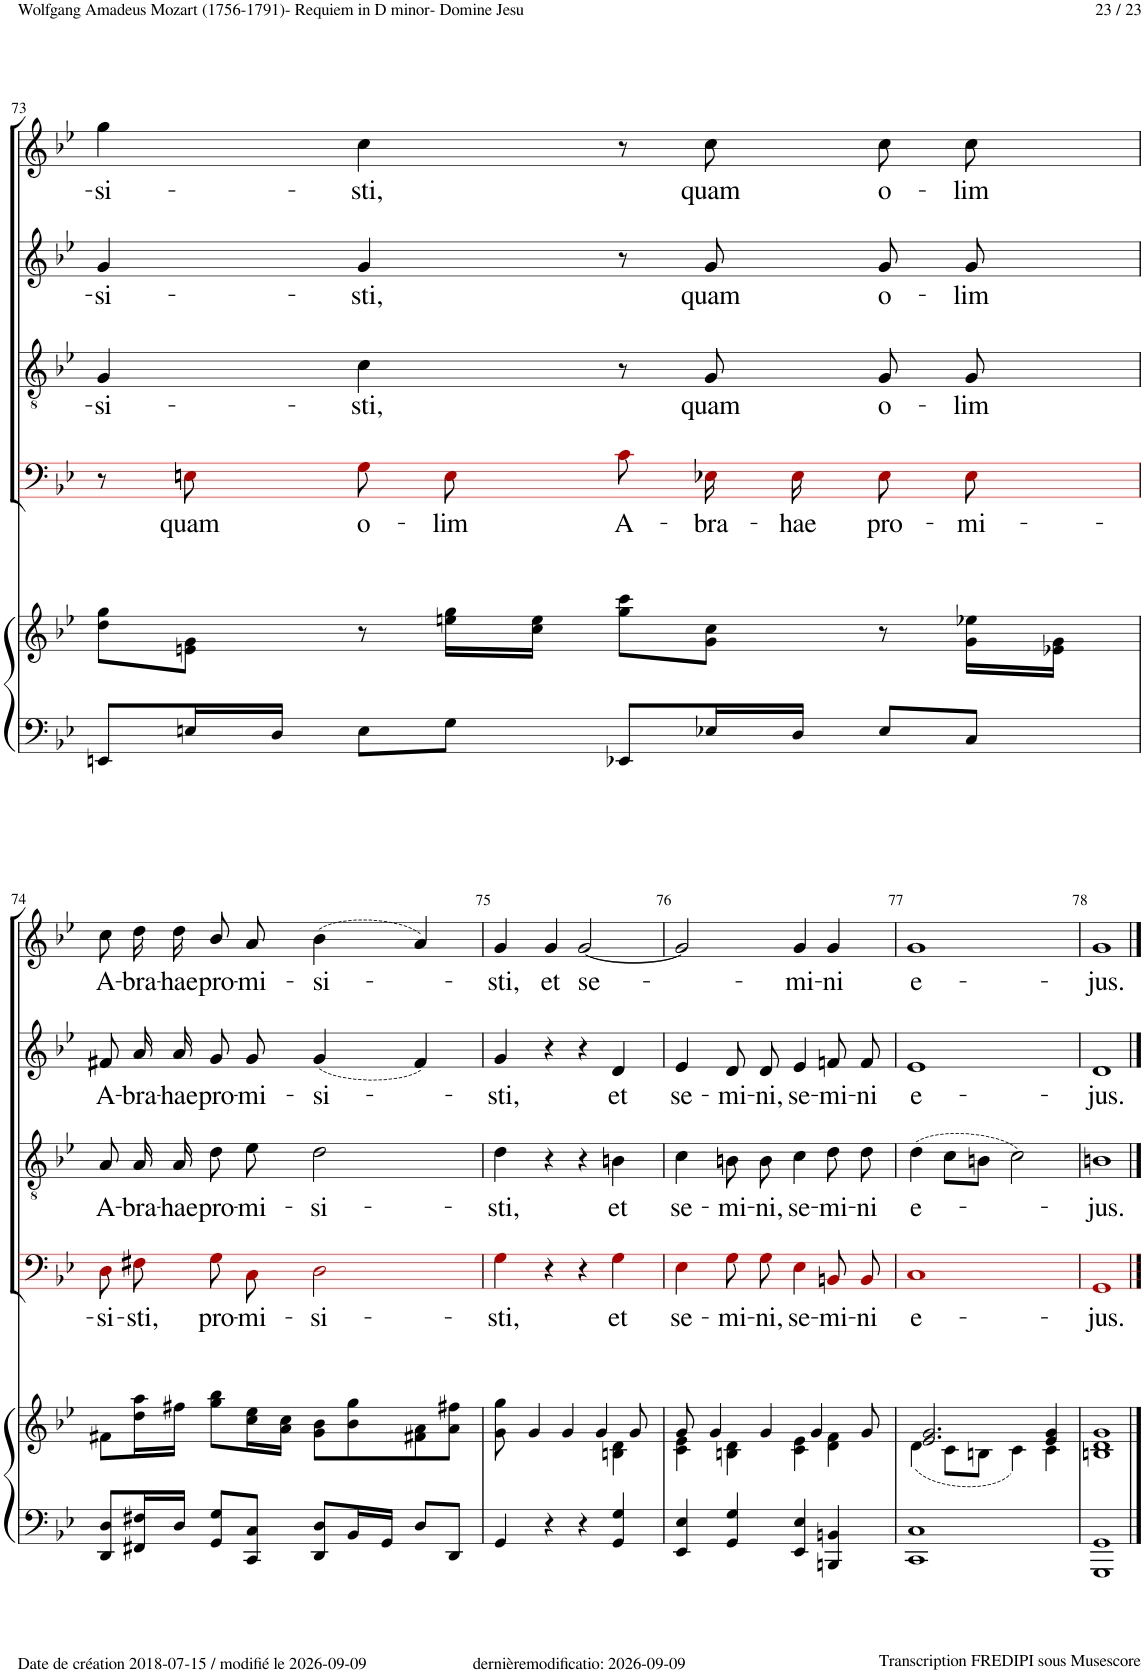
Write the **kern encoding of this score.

**kern	**kern	**kern	**text	**kern	**text	**kern	**text	**kern	**text
*part5	*part5	*part4	*part4	*part3	*part3	*part2	*part2	*part1	*part1
*staff6	*staff5	*staff4	*staff4	*staff3	*staff3	*staff2	*staff2	*staff1	*staff1
*I"Piano	*	*I"Bass	*	*I"Tenor	*	*I"Alto	*	*I"Soprano	*
*I'Pno	*	*	*	*	*	*	*	*	*
!!LO:PB:g=z
*clefF4	*clefG2	*clefF4	*	*clefGv2	*	*clefG2	*	*clefG2	*
*	*	*ITrd8c14	*	*	*	*	*	*	*
*k[b-e-]	*k[b-e-]	*k[b-e-]	*	*k[b-e-]	*	*k[b-e-]	*	*k[b-e-]	*
*M4/4	*M4/4	*M4/4	*	*M4/4	*	*M4/4	*	*M4/4	*
*met(c)	*met(c)	*met(c)	*	*met(c)	*	*met(c)	*	*met(c)	*
=73	=73	=73	=73	=73	=73	=73	=73	=73	=73
!	!	!	!	!	!LO:LY:b	!	!LO:LY:b	!	!LO:LY:b
8EEn/L	8dd\ 8gg\L	8r	.	4G!/	-si-	4g!/	-si-	4gg!\	-si-
!	!	!	!LO:LY:b	!	!	!	!	!	!
16En/L	8en\ 8g\J	8En!i\	quam	.	.	.	.	.	.
16D/JJ	.	.	.	.	.	.	.	.	.
!	!	!	!LO:LY:b	!	!LO:LY:b	!	!LO:LY:b	!	!LO:LY:b
8E\L	8r	8G!i\L	o-	4c!\	-sti,	4g!/	-sti,	4cc!\	-sti,
!	!	!	!LO:LY:b	!	!	!	!	!	!
8G\J	16een\ 16gg\LL	8E!i\J	-lim	.	.	.	.	.	.
.	16cc\ 16ee\JJ	.	.	.	.	.	.	.	.
!	!	!	!LO:LY:b	!	!	!	!	!	!
8EE-X/L	8gg\ 8ccc\L	8c!i\L	A-	8r	.	8r	.	8r	.
!	!	!	!LO:LY:b	!	!LO:LY:b	!	!LO:LY:b	!	!LO:LY:b
16E-X/L	8g\ 8cc\J	16E-X!i\L	-bra-	8G!/	quam	8g!/	quam	8cc!\	quam
!	!	!	!LO:LY:b	!	!	!	!	!	!
16D/JJ	.	16E-!i\JJ	-hae	.	.	.	.	.	.
!	!	!	!LO:LY:b	!	!LO:LY:b	!	!LO:LY:b	!	!LO:LY:b
8E-/L	8r	8E-!i\L	pro-	8G!/	o-	8g!/L	o-	8cc!\L	o-
!	!	!	!LO:LY:b	!	!LO:LY:b	!	!LO:LY:b	!	!LO:LY:b
8C/J	16g\ 16ee-X\LL	8E-!i\J	-mi-	8G!/	-lim	8g!/J	-lim	8cc!\J	-lim
.	16e-X\ 16g\JJ	.	.	.	.	.	.	.	.
!!LO:LB:g=z
=74	=74	=74	=74	=74	=74	=74	=74	=74	=74
!	!	!	!LO:LY:b	!	!LO:LY:b	!	!LO:LY:b	!	!LO:LY:b
8DD/ 8D/L	8f#X\L	8D!i\L	-si-	8A!/	A-	8f#X!/L	A-	8cc!\L	A-
!	!	!	!LO:LY:b	!	!LO:LY:b	!	!LO:LY:b	!	!LO:LY:b
16FF#X/ 16F#X/L	16dd\ 16aa\L	8F#X!i\J	-sti,	16A!/	-bra-	16a!/L	-bra-	16dd!\L	-bra-
!	!	!	!	!	!LO:LY:b	!	!LO:LY:b	!	!LO:LY:b
16D/JJ	16ff#X\JJ	.	.	16A!/	-hae	16a!/JJ	-hae	16dd!\JJ	-hae
!	!	!	!LO:LY:b	!	!LO:LY:b	!	!LO:LY:b	!	!LO:LY:b
8GG/ 8G/L	8gg\ 8bb-\L	8G!i\L	pro-	8d!\	pro-	8g!/L	pro-	8b-!/L	pro-
!	!	!	!LO:LY:b	!	!LO:LY:b	!	!LO:LY:b	!	!LO:LY:b
8CC/ 8C/J	16cc\ 16ee-\L	8C!i\J	-mi-	8e-!\	-mi-	8g!/J	-mi-	8a!/J	-mi-
.	16a\ 16cc\JJ	.	.	.	.	.	.	.	.
!	!	!	!LO:LY:b	!	!LO:LY:b	!	!LO:LY:b	!	!LO:LY:b
8DD/ 8D/L	8g\ 8b-\L	2D!i\	-si-	2d!\	-si-	(4g!/	-si-	(4b-!\	-si-
16BB-/L	8b-\ 8gg\	.	.	.	.	.	.	.	.
16GG/JJ	.	.	.	.	.	.	.	.	.
8D/L	8f#X\ 8a\	.	.	.	.	4f#!/)	.	4a!/)	.
8DD/J	8a\ 8ff#X\J	.	.	.	.	.	.	.	.
=75	=75	=75	=75	=75	=75	=75	=75	=75	=75
*	*^	*	*	*	*	*	*	*	*
!	!	!	!	!LO:LY:b	!	!LO:LY:b	!	!LO:LY:b	!	!LO:LY:b
4GG/	8g\ 8gg\	2.ryy	4G!i\	-sti,	4d!\	-sti,	4g!/	-sti,	4g!/	-sti,
.	4g/	.	.	.	.	.	.	.	.	.
!	!	!	!	!	!	!	!	!	!	!LO:LY:b
4r	.	.	4r	.	4r	.	4r	.	4g!/	et
.	4g/	.	.	.	.	.	.	.	.	.
!	!	!	!	!	!	!	!	!	!	!LO:LY:b
4r	.	.	4r	.	4r	.	4r	.	[2g!/	se-
.	4g/	.	.	.	.	.	.	.	.	.
!	!	!	!	!LO:LY:b	!	!LO:LY:b	!	!LO:LY:b	!	!
4GG/ 4G/	.	4Bn\ 4d\	4G!i\	et	4Bn!\	et	4d!/	et	.	.
.	8g/	.	.	.	.	.	.	.	.	.
=76	=76	=76	=76	=76	=76	=76	=76	=76	=76	=76
!	!	!	!	!LO:LY:b	!	!LO:LY:b	!	!LO:LY:b	!	!
4EE-/ 4E-/	8g/	4c\ 4e-\	4E-!i\	se-	4c!\	se-	4e-!/	se-	2g!/]	.
.	4g/	.	.	.	.	.	.	.	.	.
!	!	!	!	!LO:LY:b	!	!LO:LY:b	!	!LO:LY:b	!	!
4GG/ 4G/	.	4Bn\ 4d\	8G!i\L	-mi-	8Bn!\	-mi-	8d!/L	-mi-	.	.
!	!	!	!	!LO:LY:b	!	!LO:LY:b	!	!LO:LY:b	!	!
.	4g/	.	8G!i\J	-ni,	8B!\	-ni,	8d!/J	-ni,	.	.
!	!	!	!	!LO:LY:b	!	!LO:LY:b	!	!LO:LY:b	!	!LO:LY:b
4EE-/ 4E-/	.	4c\ 4e-\	4E-!i\	se-	4c!\	se-	4e-!/	se-	4g!/	-mi-
.	4g/	.	.	.	.	.	.	.	.	.
!	!	!	!	!LO:LY:b	!	!LO:LY:b	!	!LO:LY:b	!	!LO:LY:b
4BBBn/ 4BBn/	.	4d\ 4f\	8BBn!i/L	-mi-	8d!\	-mi-	8fn!/L	-mi-	4g!/	-ni
!	!	!	!	!LO:LY:b	!	!LO:LY:b	!	!LO:LY:b	!	!
.	8g/	.	8BB!i/J	-ni	8d!\	-ni	8f!/J	-ni	.	.
=77	=77	=77	=77	=77	=77	=77	=77	=77	=77	=77
!	!	!	!	!LO:LY:b	!	!LO:LY:b	!	!LO:LY:b	!	!LO:LY:b
1CC 1C	2.e-/ 2.g/	(4d\	1C!i	e-	(4d!\	e-	1e-!	e-	1g!	e-
.	.	8c\L	.	.	8c!\L	.	.	.	.	.
.	.	8Bn\J	.	.	8Bn!\J	.	.	.	.	.
.	.	4c\)	.	.	2c!\)	.	.	.	.	.
.	4e-/ 4g/	4c\	.	.	.	.	.	.	.	.
=78	=78	=78	=78	=78	=78	=78	=78	=78	=78	=78
!	!	!	!	!LO:LY:b	!	!LO:LY:b	!	!LO:LY:b	!	!LO:LY:b
*	*v	*v	*	*	*	*	*	*	*	*
1GGG;< 1GG;<	1Bn;< 1d;< 1g;<	1GG!i	-jus.	1Bn!	-jus.	1d!	-jus.	1g;<!	-jus.
==	==	==	==	==	==	==	==	==	==
*-	*-	*-	*-	*-	*-	*-	*-	*-	*-
